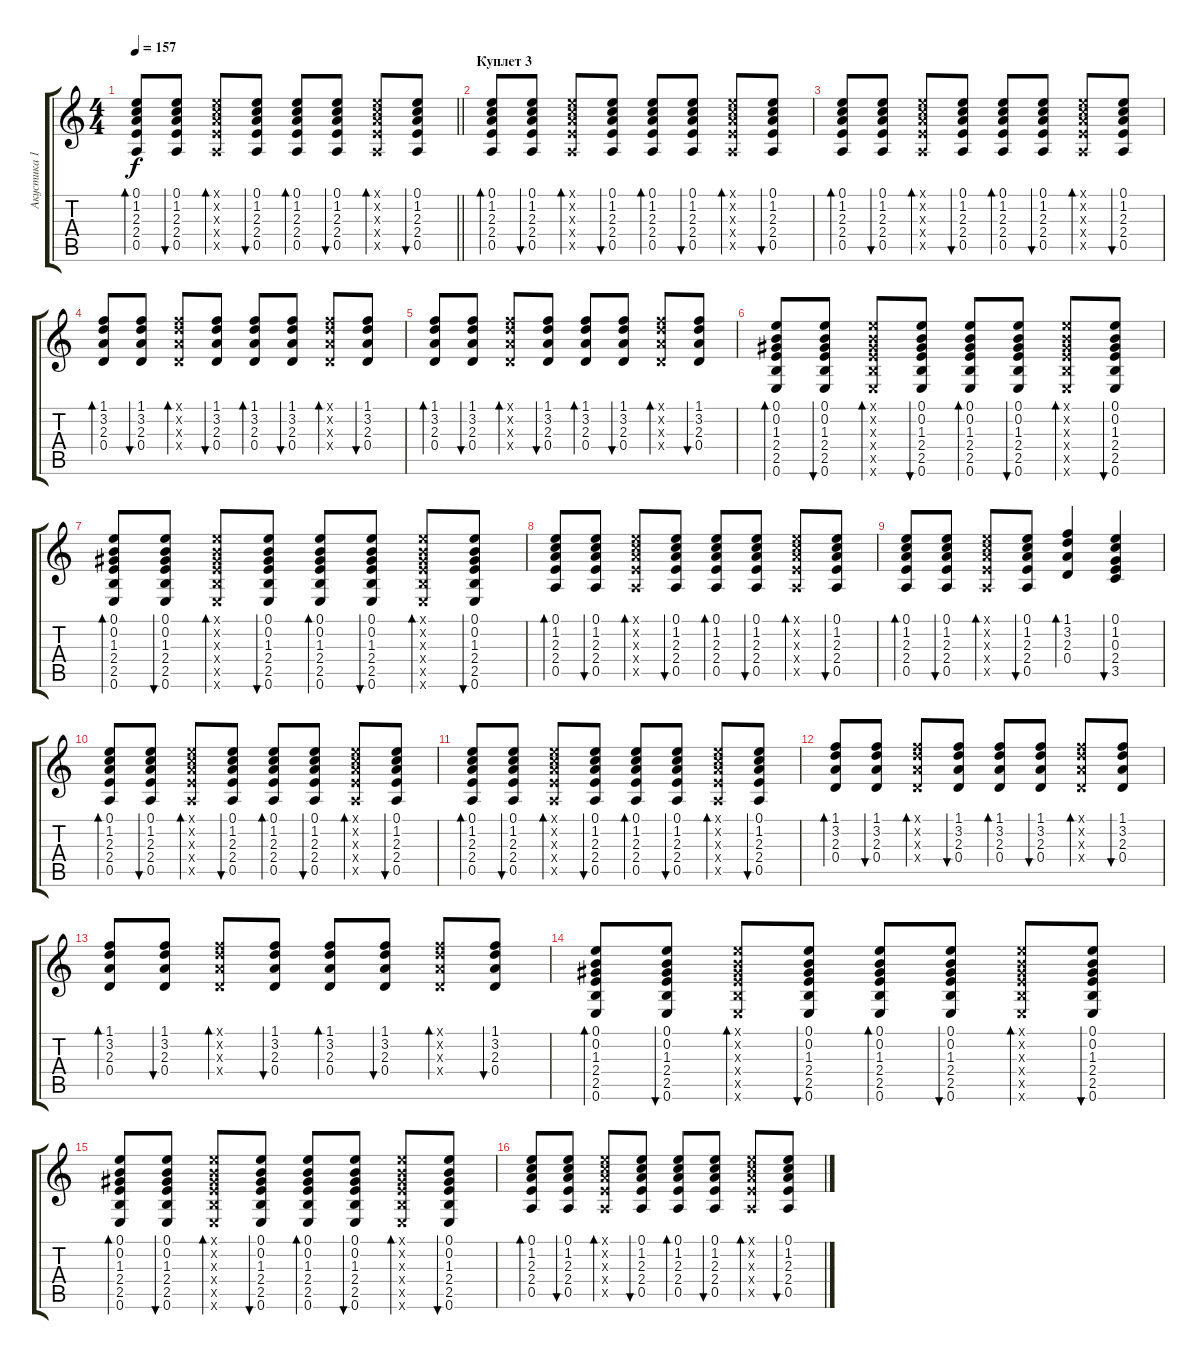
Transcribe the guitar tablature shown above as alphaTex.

\track ("Акустика 1" "Акустика 1") {instrument acousticguitarsteel}
\staff {score tabs}
\tuning (E4 B3 G3 D3 A2 E2) {hide}
\ts (4 4)
\tempo 157
\clef g2
\barLineRight lightlight
\ks c
(0.1 1.2 2.3 2.4 0.5).8{bd 30 dy f} (0.1 1.2 2.3 2.4 0.5).8{bu 30} (0.1{x} 1.2{x} 2.3{x} 2.4{x} 0.5{x}).8{bd 30} (0.1 1.2 2.3 2.4 0.5).8{bu 30} (0.1 1.2 2.3 2.4 0.5).8{bd 30} (0.1 1.2 2.3 2.4 0.5).8{bu 30} (0.1{x} 1.2{x} 2.3{x} 2.4{x} 0.5{x}).8{bd 30} (0.1 1.2 2.3 2.4 0.5).8{bu 30} |
\section ("" "Куплет 3")
(0.1 1.2 2.3 2.4 0.5).8{bd 30} (0.1 1.2 2.3 2.4 0.5).8{bu 30} (0.1{x} 1.2{x} 2.3{x} 2.4{x} 0.5{x}).8{bd 30} (0.1 1.2 2.3 2.4 0.5).8{bu 30} (0.1 1.2 2.3 2.4 0.5).8{bd 30} (0.1 1.2 2.3 2.4 0.5).8{bu 30} (0.1{x} 1.2{x} 2.3{x} 2.4{x} 0.5{x}).8{bd 30} (0.1 1.2 2.3 2.4 0.5).8{bu 30} |
(0.1 1.2 2.3 2.4 0.5).8{bd 30} (0.1 1.2 2.3 2.4 0.5).8{bu 30} (0.1{x} 1.2{x} 2.3{x} 2.4{x} 0.5{x}).8{bd 30} (0.1 1.2 2.3 2.4 0.5).8{bu 30} (0.1 1.2 2.3 2.4 0.5).8{bd 30} (0.1 1.2 2.3 2.4 0.5).8{bu 30} (0.1{x} 1.2{x} 2.3{x} 2.4{x} 0.5{x}).8{bd 30} (0.1 1.2 2.3 2.4 0.5).8{bu 30} |
(1.1 3.2 2.3 0.4).8{bd 30} (1.1 3.2 2.3 0.4).8{bu 30} (1.1{x} 3.2{x} 2.3{x} 0.4{x}).8{bd 30} (1.1 3.2 2.3 0.4).8{bu 30} (1.1 3.2 2.3 0.4).8{bd 30} (1.1 3.2 2.3 0.4).8{bu 30} (1.1{x} 3.2{x} 2.3{x} 0.4{x}).8{bd 30} (1.1 3.2 2.3 0.4).8{bu 30} |
(1.1 3.2 2.3 0.4).8{bd 30} (1.1 3.2 2.3 0.4).8{bu 30} (1.1{x} 3.2{x} 2.3{x} 0.4{x}).8{bd 30} (1.1 3.2 2.3 0.4).8{bu 30} (1.1 3.2 2.3 0.4).8{bd 30} (1.1 3.2 2.3 0.4).8{bu 30} (1.1{x} 3.2{x} 2.3{x} 0.4{x}).8{bd 30} (1.1 3.2 2.3 0.4).8{bu 30} |
(0.1 0.2 1.3 2.4 2.5 0.6).8{bd 30} (0.1 0.2 1.3 2.4 2.5 0.6).8{bu 30} (0.1{x} 0.2{x} 1.3{x} 2.4{x} 2.5{x} 0.6{x}).8{bd 30} (0.1 0.2 1.3 2.4 2.5 0.6).8{bu 30} (0.1 0.2 1.3 2.4 2.5 0.6).8{bd 30} (0.1 0.2 1.3 2.4 2.5 0.6).8{bu 30} (0.1{x} 0.2{x} 1.3{x} 2.4{x} 2.5{x} 0.6{x}).8{bd 30} (0.1 0.2 1.3 2.4 2.5 0.6).8{bu 30} |
(0.1 0.2 1.3 2.4 2.5 0.6).8{bd 30} (0.1 0.2 1.3 2.4 2.5 0.6).8{bu 30} (0.1{x} 0.2{x} 1.3{x} 2.4{x} 2.5{x} 0.6{x}).8{bd 30} (0.1 0.2 1.3 2.4 2.5 0.6).8{bu 30} (0.1 0.2 1.3 2.4 2.5 0.6).8{bd 30} (0.1 0.2 1.3 2.4 2.5 0.6).8{bu 30} (0.1{x} 0.2{x} 1.3{x} 2.4{x} 2.5{x} 0.6{x}).8{bd 30} (0.1 0.2 1.3 2.4 2.5 0.6).8{bu 30} |
(0.1 1.2 2.3 2.4 0.5).8{bd 30} (0.1 1.2 2.3 2.4 0.5).8{bu 30} (0.1{x} 1.2{x} 2.3{x} 2.4{x} 0.5{x}).8{bd 30} (0.1 1.2 2.3 2.4 0.5).8{bu 30} (0.1 1.2 2.3 2.4 0.5).8{bd 30} (0.1 1.2 2.3 2.4 0.5).8{bu 30} (0.1{x} 1.2{x} 2.3{x} 2.4{x} 0.5{x}).8{bd 30} (0.1 1.2 2.3 2.4 0.5).8{bu 30} |
(0.1 1.2 2.3 2.4 0.5).8{bd 30} (0.1 1.2 2.3 2.4 0.5).8{bu 30} (0.1{x} 1.2{x} 2.3{x} 2.4{x} 0.5{x}).8{bd 30} (0.1 1.2 2.3 2.4 0.5).8{bu 30} (1.1 3.2 2.3 0.4).4{bd 30} (0.1 1.2 0.3 2.4 3.5).4{bu 30} |
(0.1 1.2 2.3 2.4 0.5).8{bd 30} (0.1 1.2 2.3 2.4 0.5).8{bu 30} (0.1{x} 1.2{x} 2.3{x} 2.4{x} 0.5{x}).8{bd 30} (0.1 1.2 2.3 2.4 0.5).8{bu 30} (0.1 1.2 2.3 2.4 0.5).8{bd 30} (0.1 1.2 2.3 2.4 0.5).8{bu 30} (0.1{x} 1.2{x} 2.3{x} 2.4{x} 0.5{x}).8{bd 30} (0.1 1.2 2.3 2.4 0.5).8{bu 30} |
(0.1 1.2 2.3 2.4 0.5).8{bd 30} (0.1 1.2 2.3 2.4 0.5).8{bu 30} (0.1{x} 1.2{x} 2.3{x} 2.4{x} 0.5{x}).8{bd 30} (0.1 1.2 2.3 2.4 0.5).8{bu 30} (0.1 1.2 2.3 2.4 0.5).8{bd 30} (0.1 1.2 2.3 2.4 0.5).8{bu 30} (0.1{x} 1.2{x} 2.3{x} 2.4{x} 0.5{x}).8{bd 30} (0.1 1.2 2.3 2.4 0.5).8{bu 30} |
(1.1 3.2 2.3 0.4).8{bd 30} (1.1 3.2 2.3 0.4).8{bu 30} (1.1{x} 3.2{x} 2.3{x} 0.4{x}).8{bd 30} (1.1 3.2 2.3 0.4).8{bu 30} (1.1 3.2 2.3 0.4).8{bd 30} (1.1 3.2 2.3 0.4).8{bu 30} (1.1{x} 3.2{x} 2.3{x} 0.4{x}).8{bd 30} (1.1 3.2 2.3 0.4).8{bu 30} |
(1.1 3.2 2.3 0.4).8{bd 30} (1.1 3.2 2.3 0.4).8{bu 30} (1.1{x} 3.2{x} 2.3{x} 0.4{x}).8{bd 30} (1.1 3.2 2.3 0.4).8{bu 30} (1.1 3.2 2.3 0.4).8{bd 30} (1.1 3.2 2.3 0.4).8{bu 30} (1.1{x} 3.2{x} 2.3{x} 0.4{x}).8{bd 30} (1.1 3.2 2.3 0.4).8{bu 30} |
(0.1 0.2 1.3 2.4 2.5 0.6).8{bd 30} (0.1 0.2 1.3 2.4 2.5 0.6).8{bu 30} (0.1{x} 0.2{x} 1.3{x} 2.4{x} 2.5{x} 0.6{x}).8{bd 30} (0.1 0.2 1.3 2.4 2.5 0.6).8{bu 30} (0.1 0.2 1.3 2.4 2.5 0.6).8{bd 30} (0.1 0.2 1.3 2.4 2.5 0.6).8{bu 30} (0.1{x} 0.2{x} 1.3{x} 2.4{x} 2.5{x} 0.6{x}).8{bd 30} (0.1 0.2 1.3 2.4 2.5 0.6).8{bu 30} |
(0.1 0.2 1.3 2.4 2.5 0.6).8{bd 30} (0.1 0.2 1.3 2.4 2.5 0.6).8{bu 30} (0.1{x} 0.2{x} 1.3{x} 2.4{x} 2.5{x} 0.6{x}).8{bd 30} (0.1 0.2 1.3 2.4 2.5 0.6).8{bu 30} (0.1 0.2 1.3 2.4 2.5 0.6).8{bd 30} (0.1 0.2 1.3 2.4 2.5 0.6).8{bu 30} (0.1{x} 0.2{x} 1.3{x} 2.4{x} 2.5{x} 0.6{x}).8{bd 30} (0.1 0.2 1.3 2.4 2.5 0.6).8{bu 30} |
(0.1 1.2 2.3 2.4 0.5).8{bd 30} (0.1 1.2 2.3 2.4 0.5).8{bu 30} (0.1{x} 1.2{x} 2.3{x} 2.4{x} 0.5{x}).8{bd 30} (0.1 1.2 2.3 2.4 0.5).8{bu 30} (0.1 1.2 2.3 2.4 0.5).8{bd 30} (0.1 1.2 2.3 2.4 0.5).8{bu 30} (0.1{x} 1.2{x} 2.3{x} 2.4{x} 0.5{x}).8{bd 30} (0.1 1.2 2.3 2.4 0.5).8{bu 30}
